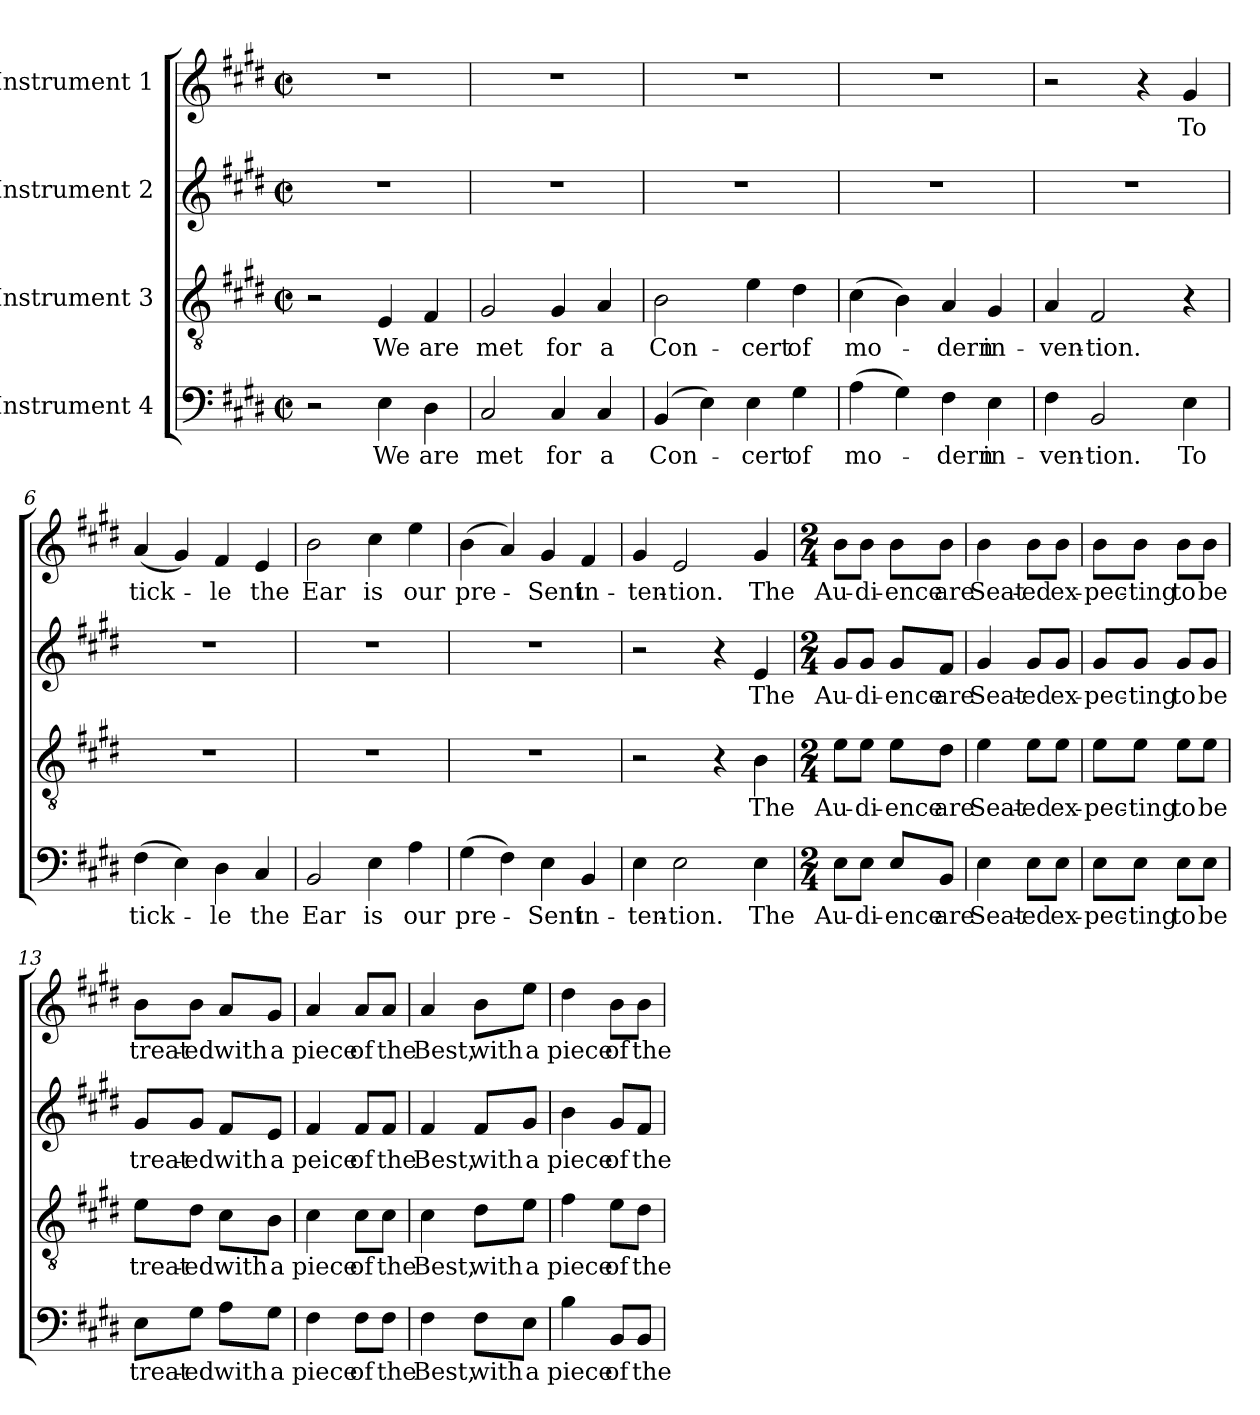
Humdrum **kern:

**kern	**text	**kern	**text	**kern	**text	**kern	**text
*part4	*part4	*part3	*part3	*part2	*part2	*part1	*part1
*staff4	*staff4	*staff3	*staff3	*staff2	*staff2	*staff1	*staff1
*I"Instrument 4	*	*I"Instrument 3	*	*I"Instrument 2	*	*I"Instrument 1	*
!!LO:PB:g=z
*stria5	*	*stria5	*	*stria5	*	*stria5	*
*clefF4	*	*clefGv2	*	*clefG2	*	*clefG2	*
*k[f#c#g#d#]	*	*k[f#c#g#d#]	*	*k[f#c#g#d#]	*	*k[f#c#g#d#]	*
*E:	*	*E:	*	*E:	*	*E:	*
*M2/2	*	*M2/2	*	*M2/2	*	*M2/2	*
*met(c|)	*	*met(c|)	*	*met(c|)	*	*met(c|)	*
=1	=1	=1	=1	=1	=1	=1	=1
2r	.	2r	.	1r	.	1r	.
!	!LO:LY:b:cj	!	!LO:LY:b:cj	!	!	!	!
4E\	We	4E/	We	.	.	.	.
!	!LO:LY:b:cj	!	!LO:LY:b:cj	!	!	!	!
4D#\	are	4F#/	are	.	.	.	.
=2	=2	=2	=2	=2	=2	=2	=2
!	!LO:LY:b:cj	!	!LO:LY:b:cj	!	!	!	!
2C#/	met	2G#/	met	1r	.	1r	.
!	!LO:LY:b:cj	!	!LO:LY:b:cj	!	!	!	!
4C#/	for	4G#/	for	.	.	.	.
!	!LO:LY:b:cj	!	!LO:LY:b:cj	!	!	!	!
4C#/	a	4A/	a	.	.	.	.
=3	=3	=3	=3	=3	=3	=3	=3
!	!LO:LY:b	!	!LO:LY:b:cj	!	!	!	!
(>4BB/	Con-	2B\	Con-	1r	.	1r	.
4E\)	.	.	.	.	.	.	.
!	!LO:LY:b:cj	!	!LO:LY:b:cj	!	!	!	!
4E\	-cert	4e\	-cert	.	.	.	.
!	!LO:LY:b:cj	!	!LO:LY:b:cj	!	!	!	!
4G#\	of	4d#\	of	.	.	.	.
=4	=4	=4	=4	=4	=4	=4	=4
!	!LO:LY:b	!	!LO:LY:b	!	!	!	!
(>4A\	mo-	(>4c#\	mo-	1r	.	1r	.
4G#\)	.	4B\)	.	.	.	.	.
!	!LO:LY:b:cj	!	!LO:LY:b:cj	!	!	!	!
4F#\	-dern	4A/	-dern	.	.	.	.
!	!LO:LY:b:cj	!	!LO:LY:b:cj	!	!	!	!
4E\	in-	4G#/	in-	.	.	.	.
=5	=5	=5	=5	=5	=5	=5	=5
!	!LO:LY:b:cj	!	!LO:LY:b:cj	!	!	!	!
4F#\	-ven-	4A/	-ven-	1r	.	2r	.
!	!LO:LY:b:cj	!	!LO:LY:b:cj	!	!	!	!
2BB/	-tion.	2F#/	-tion.	.	.	.	.
.	.	.	.	.	.	4r	.
!	!LO:LY:b:cj	!	!	!	!	!	!LO:LY:b:cj
4E\	To	4r	.	.	.	4g#/	To
=6	=6	=6	=6	=6	=6	=6	=6
!	!LO:LY:b	!	!	!	!	!	!LO:LY:b
(>4F#\	tick-	1r	.	1r	.	(<4a/	tick-
4E\)	.	.	.	.	.	4g#/)	.
!	!LO:LY:b:cj	!	!	!	!	!	!LO:LY:b:cj
4D#\	-le	.	.	.	.	4f#/	-le
!	!LO:LY:b:cj	!	!	!	!	!	!LO:LY:b:cj
4C#/	the	.	.	.	.	4e/	the
!!LO:LB:g=z
=7	=7	=7	=7	=7	=7	=7	=7
!	!LO:LY:b:cj	!	!	!	!	!	!LO:LY:b:cj
2BB/	Ear	1r	.	1r	.	2b\	Ear
!	!LO:LY:b:cj	!	!	!	!	!	!LO:LY:b:cj
4E\	is	.	.	.	.	4cc#\	is
!	!LO:LY:b:cj	!	!	!	!	!	!LO:LY:b:cj
4A\	our	.	.	.	.	4ee\	our
=8	=8	=8	=8	=8	=8	=8	=8
!	!LO:LY:b	!	!	!	!	!	!LO:LY:b
(>4G#\	pre-	1r	.	1r	.	(>4b\	pre-
4F#\)	.	.	.	.	.	4a/)	.
!	!LO:LY:b:cj	!	!	!	!	!	!LO:LY:b:cj
4E\	-Sent	.	.	.	.	4g#/	-Sent
!	!LO:LY:b:cj	!	!	!	!	!	!LO:LY:b:cj
4BB/	in-	.	.	.	.	4f#/	in-
=9	=9	=9	=9	=9	=9	=9	=9
!	!LO:LY:b:cj	!	!	!	!	!	!LO:LY:b:cj
4E\	-ten-	2r	.	2r	.	4g#/	-ten-
!	!LO:LY:b:cj	!	!	!	!	!	!LO:LY:b:cj
2E\	-tion.	.	.	.	.	2e/	-tion.
.	.	4r	.	4r	.	.	.
!	!LO:LY:b:cj	!	!LO:LY:b:cj	!	!LO:LY:b:cj	!	!LO:LY:b:cj
4E\	The	4B\	The	4e/	The	4g#/	The
=10	=10	=10	=10	=10	=10	=10	=10
*M2/4	*	*M2/4	*	*M2/4	*	*M2/4	*
!	!LO:LY:b:cj	!	!LO:LY:b:cj	!	!LO:LY:b:cj	!	!LO:LY:b:cj
8E\L	Au-	8e\L	Au-	8g#/L	Au-	8b\L	Au-
!	!LO:LY:b:cj	!	!LO:LY:b:cj	!	!LO:LY:b:cj	!	!LO:LY:b:cj
8E\J	-di-	8e\J	-di-	8g#/J	-di-	8b\J	-di-
!	!LO:LY:b:cj	!	!LO:LY:b:cj	!	!LO:LY:b:cj	!	!LO:LY:b:cj
8E/L	-ence	8e\L	-ence	8g#/L	-ence	8b\L	-ence
!	!LO:LY:b:cj	!	!LO:LY:b:cj	!	!LO:LY:b:cj	!	!LO:LY:b:cj
8BB/J	are	8d#\J	are	8f#/J	are	8b\J	are
=11	=11	=11	=11	=11	=11	=11	=11
!	!LO:LY:b:cj	!	!LO:LY:b:cj	!	!LO:LY:b:cj	!	!LO:LY:b:cj
4E\	Seat-	4e\	Seat-	4g#/	Seat-	4b\	Seat-
!	!LO:LY:b:cj	!	!LO:LY:b:cj	!	!LO:LY:b:cj	!	!LO:LY:b:cj
8E\L	-ed	8e\L	-ed	8g#/L	-ed	8b\L	-ed
!	!LO:LY:b:cj	!	!LO:LY:b:cj	!	!LO:LY:b:cj	!	!LO:LY:b:cj
8E\J	ex-	8e\J	ex-	8g#/J	ex-	8b\J	ex-
!!LO:LB:g=z
=12	=12	=12	=12	=12	=12	=12	=12
!	!LO:LY:b:cj	!	!LO:LY:b:cj	!	!LO:LY:b:cj	!	!LO:LY:b:cj
8E\L	-pec-	8e\L	-pec-	8g#/L	-pec-	8b\L	-pec-
!	!LO:LY:b:cj	!	!LO:LY:b:cj	!	!LO:LY:b:cj	!	!LO:LY:b:cj
8E\J	-ting	8e\J	-ting	8g#/J	-ting	8b\J	-ting
!	!LO:LY:b:cj	!	!LO:LY:b:cj	!	!LO:LY:b:cj	!	!LO:LY:b:cj
8E\L	to	8e\L	to	8g#/L	to	8b\L	to
!	!LO:LY:b:cj	!	!LO:LY:b:cj	!	!LO:LY:b:cj	!	!LO:LY:b:cj
8E\J	be	8e\J	be	8g#/J	be	8b\J	be
=13	=13	=13	=13	=13	=13	=13	=13
!	!LO:LY:b:cj	!	!LO:LY:b:cj	!	!LO:LY:b:cj	!	!LO:LY:b:cj
8E\L	treat-	8e\L	treat-	8g#/L	treat-	8b\L	treat-
!	!LO:LY:b:cj	!	!LO:LY:b:cj	!	!LO:LY:b:cj	!	!LO:LY:b:cj
8G#\J	-ed	8d#\J	-ed	8g#/J	-ed	8b\J	-ed
!	!LO:LY:b:cj	!	!LO:LY:b:cj	!	!LO:LY:b:cj	!	!LO:LY:b:cj
8A\L	with	8c#\L	with	8f#/L	with	8a/L	with
!	!LO:LY:b:cj	!	!LO:LY:b:cj	!	!LO:LY:b:cj	!	!LO:LY:b:cj
8G#\J	a	8B\J	a	8e/J	a	8g#/J	a
=14	=14	=14	=14	=14	=14	=14	=14
!	!LO:LY:b:cj	!	!LO:LY:b:cj	!	!LO:LY:b:cj	!	!LO:LY:b:cj
4F#\	piece	4c#\	piece	4f#/	peice	4a/	piece
!	!LO:LY:b:cj	!	!LO:LY:b:cj	!	!LO:LY:b:cj	!	!LO:LY:b:cj
8F#\L	of	8c#\L	of	8f#/L	of	8a/L	of
!	!LO:LY:b:cj	!	!LO:LY:b:cj	!	!LO:LY:b:cj	!	!LO:LY:b:cj
8F#\J	the	8c#\J	the	8f#/J	the	8a/J	the
=15	=15	=15	=15	=15	=15	=15	=15
!	!LO:LY:b:cj	!	!LO:LY:b:cj	!	!LO:LY:b:cj	!	!LO:LY:b:cj
4F#\	Best,	4c#\	Best,	4f#/	Best,	4a/	Best,
!	!LO:LY:b:cj	!	!LO:LY:b:cj	!	!LO:LY:b:cj	!	!LO:LY:b:cj
8F#\L	with	8d#\L	with	8f#/L	with	8b\L	with
!	!LO:LY:b:cj	!	!LO:LY:b:cj	!	!LO:LY:b:cj	!	!LO:LY:b:cj
8E\J	a	8e\J	a	8g#/J	a	8ee\J	a
=16	=16	=16	=16	=16	=16	=16	=16
!	!LO:LY:b:cj	!	!LO:LY:b:cj	!	!LO:LY:b:cj	!	!LO:LY:b:cj
4B\	piece	4f#\	piece	4b\	piece	4dd#\	piece
!	!LO:LY:b:cj	!	!LO:LY:b:cj	!	!LO:LY:b:cj	!	!LO:LY:b:cj
8BB/L	of	8e\L	of	8g#/L	of	8b\L	of
!	!LO:LY:b:cj	!	!LO:LY:b:cj	!	!LO:LY:b:cj	!	!LO:LY:b:cj
8BB/J	the	8d#\J	the	8f#/J	the	8b\J	the
=	=	=	=	=	=	=	=
*-	*-	*-	*-	*-	*-	*-	*-
